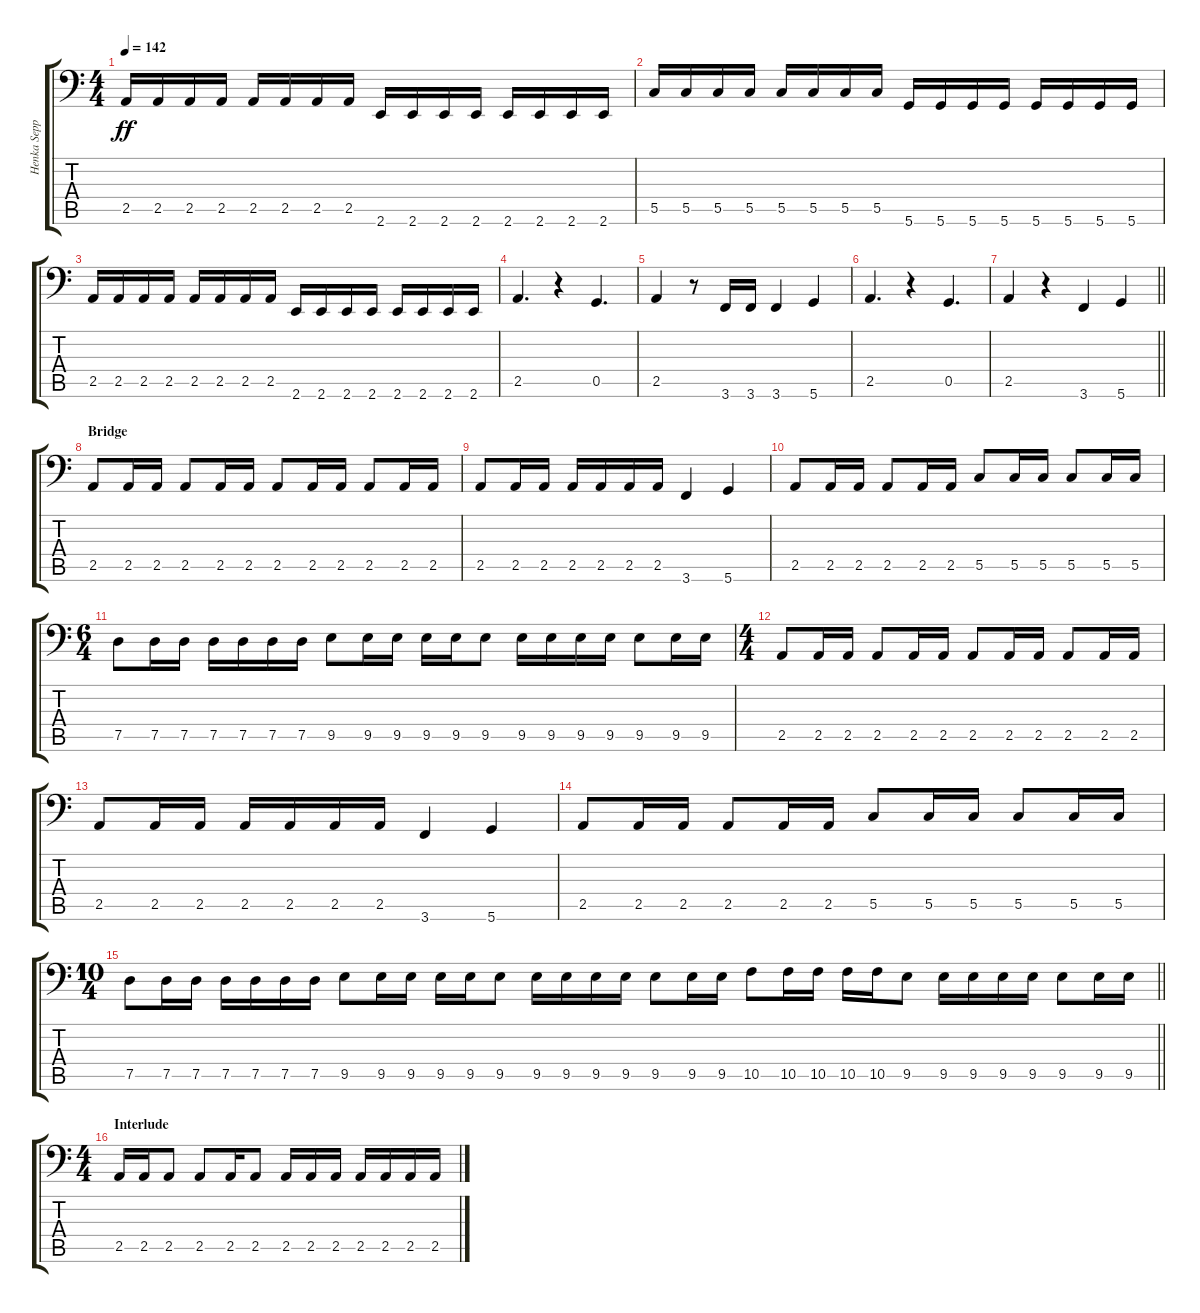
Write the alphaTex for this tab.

\track ("Henka Sepp鋖a" "Henka Sepp") {instrument electricbasspick}
\staff {score tabs}
\tuning (D3 A2 F2 C2 G1 D1) {hide}
\ts (4 4)
\tempo 142
\clef f4
\ks c
2.5.16{dy ff} 2.5.16 2.5.16 2.5.16 2.5.16 2.5.16 2.5.16 2.5.16 2.6.16 2.6.16 2.6.16 2.6.16 2.6.16 2.6.16 2.6.16 2.6.16 |
5.5.16 5.5.16 5.5.16 5.5.16 5.5.16 5.5.16 5.5.16 5.5.16 5.6.16 5.6.16 5.6.16 5.6.16 5.6.16 5.6.16 5.6.16 5.6.16 |
2.5.16 2.5.16 2.5.16 2.5.16 2.5.16 2.5.16 2.5.16 2.5.16 2.6.16 2.6.16 2.6.16 2.6.16 2.6.16 2.6.16 2.6.16 2.6.16 |
2.5.4{d} r.4 0.5.4{d} |
2.5.4 r.8 3.6.16 3.6.16 3.6.4 5.6.4 |
2.5.4{d} r.4 0.5.4{d} |
\barLineRight lightlight
2.5.4 r.4 3.6.4 5.6.4 |
\section ("" "Bridge ")
2.5.8 2.5.16 2.5.16 2.5.8 2.5.16 2.5.16 2.5.8 2.5.16 2.5.16 2.5.8 2.5.16 2.5.16 |
2.5.8 2.5.16 2.5.16 2.5.16 2.5.16 2.5.16 2.5.16 3.6.4 5.6.4 |
2.5.8 2.5.16 2.5.16 2.5.8 2.5.16 2.5.16 5.5.8 5.5.16 5.5.16 5.5.8 5.5.16 5.5.16 |
\ts (6 4)
7.5.8 7.5.16 7.5.16 7.5.16 7.5.16 7.5.16 7.5.16 9.5.8 9.5.16 9.5.16 9.5.16 9.5.16 9.5.8 9.5.16 9.5.16 9.5.16 9.5.16 9.5.8 9.5.16 9.5.16 |
\ts (4 4)
2.5.8 2.5.16 2.5.16 2.5.8 2.5.16 2.5.16 2.5.8 2.5.16 2.5.16 2.5.8 2.5.16 2.5.16 |
2.5.8 2.5.16 2.5.16 2.5.16 2.5.16 2.5.16 2.5.16 3.6.4 5.6.4 |
2.5.8 2.5.16 2.5.16 2.5.8 2.5.16 2.5.16 5.5.8 5.5.16 5.5.16 5.5.8 5.5.16 5.5.16 |
\ts (10 4)
\barLineRight lightlight
7.5.8 7.5.16 7.5.16 7.5.16 7.5.16 7.5.16 7.5.16 9.5.8 9.5.16 9.5.16 9.5.16 9.5.16 9.5.8 9.5.16 9.5.16 9.5.16 9.5.16 9.5.8 9.5.16 9.5.16 10.5.8 10.5.16 10.5.16 10.5.16 10.5.16 9.5.8 9.5.16 9.5.16 9.5.16 9.5.16 9.5.8 9.5.16 9.5.16 |
\ts (4 4)
\section ("" "Interlude")
2.5.16 2.5.16 2.5.8 2.5.8 2.5.16 2.5.8 2.5.16 2.5.16 2.5.16 2.5.16 2.5.16 2.5.16 2.5.16
